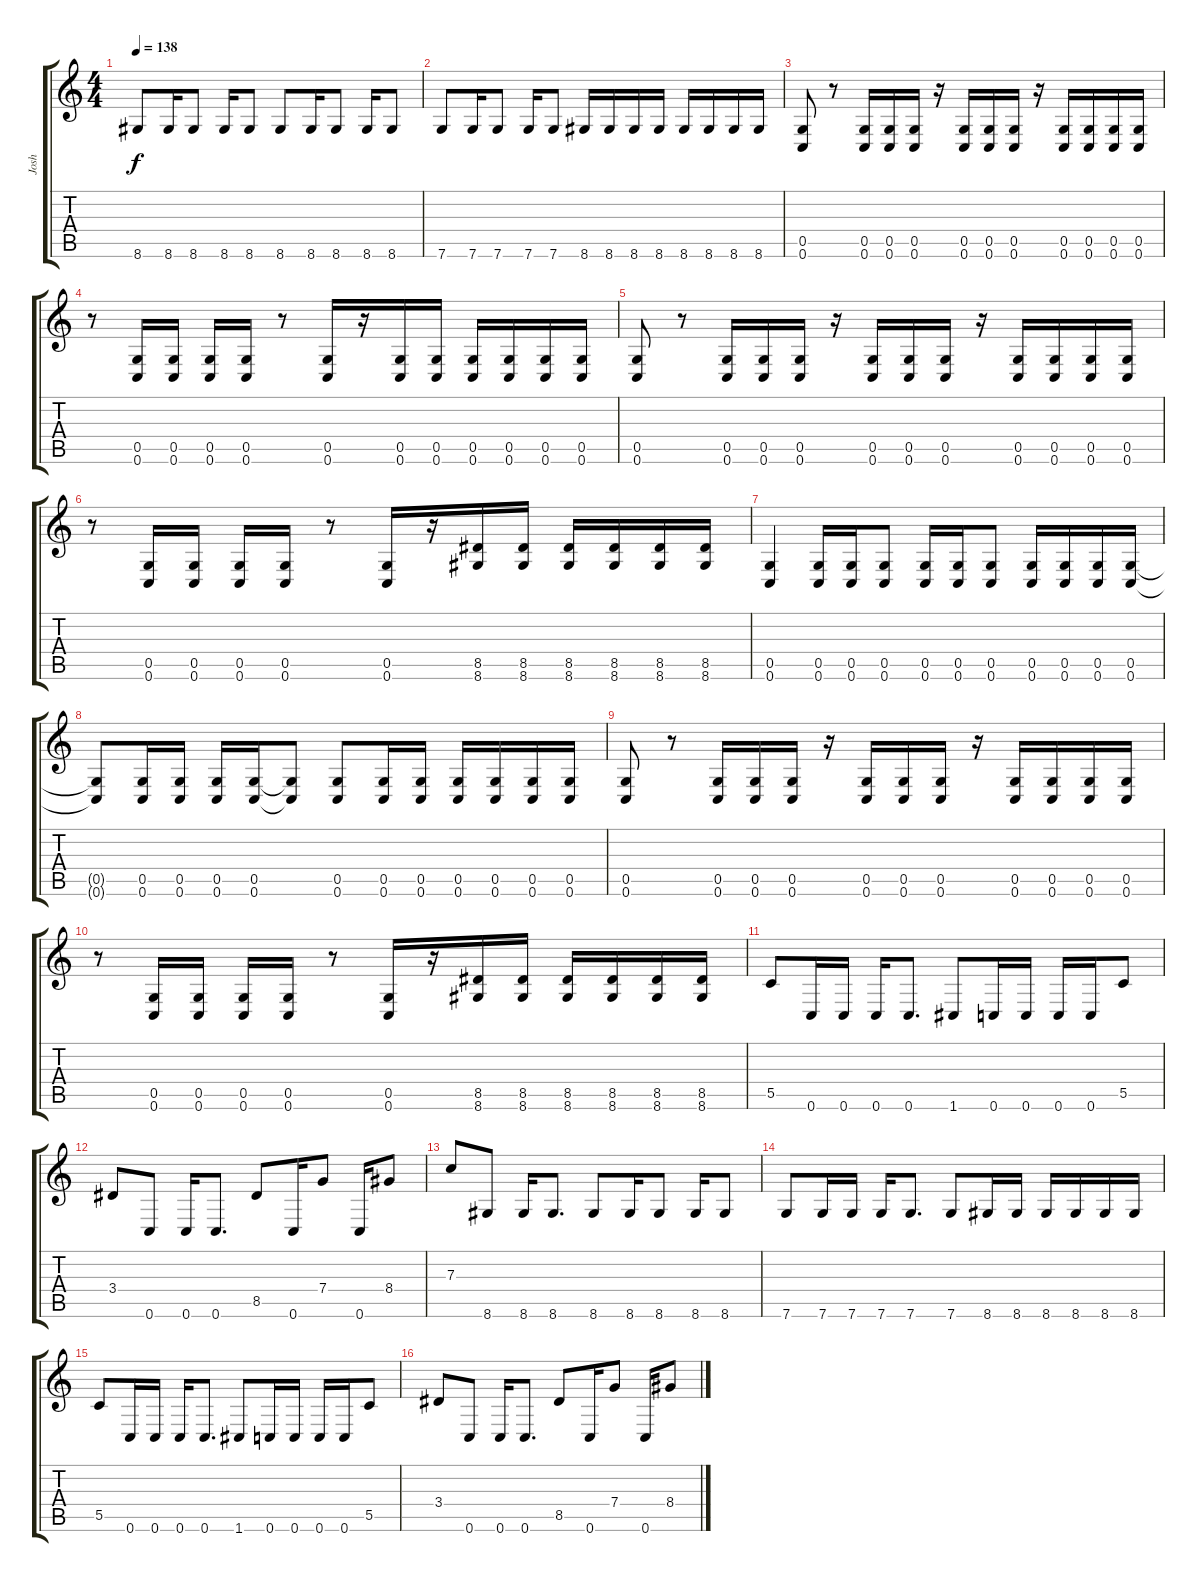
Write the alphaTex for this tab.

\track ("Josh" "Josh") {instrument distortionguitar}
\staff {score tabs}
\tuning (D4 A3 F3 C3 G2 C2) {hide}
\ts (4 4)
\tempo 138
\clef g2
\ks c
8.6.8{dy f} 8.6.16 8.6.8 8.6.16 8.6.8 8.6.8 8.6.16 8.6.8 8.6.16 8.6.8 |
7.6.8 7.6.16 7.6.8 7.6.16 7.6.8 8.6.16 8.6.16 8.6.16 8.6.16 8.6.16 8.6.16 8.6.16 8.6.16 |
(0.5 0.6).8 r.8 (0.5 0.6).16 (0.5 0.6).16 (0.5 0.6).16 r.16 (0.5 0.6).16 (0.5 0.6).16 (0.5 0.6).16 r.16 (0.5 0.6).16 (0.5 0.6).16 (0.5 0.6).16 (0.5 0.6).16 |
r.8 (0.5 0.6).16 (0.5 0.6).16 (0.5 0.6).16 (0.5 0.6).16 r.8 (0.5 0.6).16 r.16 (0.5 0.6).16 (0.5 0.6).16 (0.5 0.6).16 (0.5 0.6).16 (0.5 0.6).16 (0.5 0.6).16 |
(0.5 0.6).8 r.8 (0.5 0.6).16 (0.5 0.6).16 (0.5 0.6).16 r.16 (0.5 0.6).16 (0.5 0.6).16 (0.5 0.6).16 r.16 (0.5 0.6).16 (0.5 0.6).16 (0.5 0.6).16 (0.5 0.6).16 |
r.8 (0.5 0.6).16 (0.5 0.6).16 (0.5 0.6).16 (0.5 0.6).16 r.8 (0.5 0.6).16 r.16 (8.5 8.6).16 (8.5 8.6).16 (8.5 8.6).16 (8.5 8.6).16 (8.5 8.6).16 (8.5 8.6).16 |
(0.5 0.6).4 (0.5 0.6).16 (0.5 0.6).16 (0.5 0.6).8 (0.5 0.6).16 (0.5 0.6).16 (0.5 0.6).8 (0.5 0.6).16 (0.5 0.6).16 (0.5 0.6).16 (0.5 0.6).16 |
(0.5{t} 0.6{t}).8 (0.5 0.6).16 (0.5 0.6).16 (0.5 0.6).16 (0.5 0.6).16 (0.5{t} 0.6{t}).8 (0.5 0.6).8 (0.5 0.6).16 (0.5 0.6).16 (0.5 0.6).16 (0.5 0.6).16 (0.5 0.6).16 (0.5 0.6).16 |
(0.5 0.6).8 r.8 (0.5 0.6).16 (0.5 0.6).16 (0.5 0.6).16 r.16 (0.5 0.6).16 (0.5 0.6).16 (0.5 0.6).16 r.16 (0.5 0.6).16 (0.5 0.6).16 (0.5 0.6).16 (0.5 0.6).16 |
r.8 (0.5 0.6).16 (0.5 0.6).16 (0.5 0.6).16 (0.5 0.6).16 r.8 (0.5 0.6).16 r.16 (8.5 8.6).16 (8.5 8.6).16 (8.5 8.6).16 (8.5 8.6).16 (8.5 8.6).16 (8.5 8.6).16 |
5.5.8 0.6.16 0.6.16 0.6.16 0.6.8{d} 1.6.8 0.6.16 0.6.16 0.6.16 0.6.16 5.5.8 |
3.4.8 0.6.8 0.6.16 0.6.8{d} 8.5.8 0.6.16 7.4.8 0.6.16 8.4.8 |
7.3.8 8.6.8 8.6.16 8.6.8{d} 8.6.8 8.6.16 8.6.8 8.6.16 8.6.8 |
7.6.8 7.6.16 7.6.16 7.6.16 7.6.8{d} 7.6.8 8.6.16 8.6.16 8.6.16 8.6.16 8.6.16 8.6.16 |
5.5.8 0.6.16 0.6.16 0.6.16 0.6.8{d} 1.6.8 0.6.16 0.6.16 0.6.16 0.6.16 5.5.8 |
3.4.8 0.6.8 0.6.16 0.6.8{d} 8.5.8 0.6.16 7.4.8 0.6.16 8.4.8
